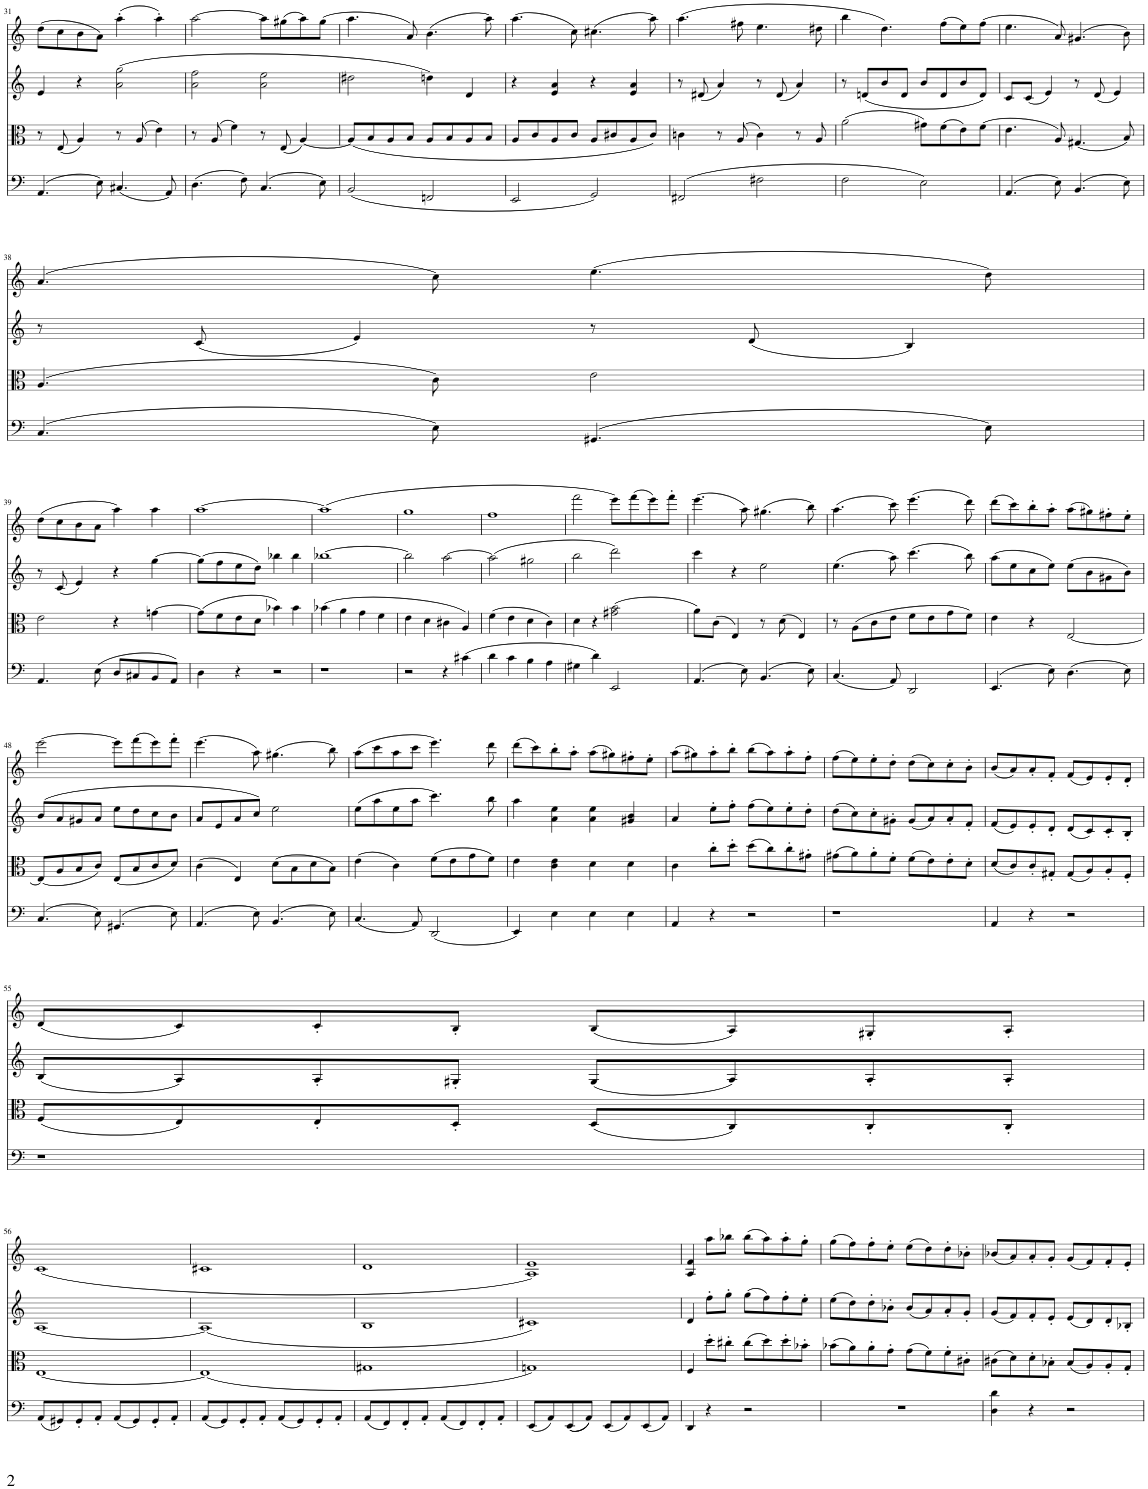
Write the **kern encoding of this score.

**kern	**kern	**kern	**kern
*part4	*part3	*part2	*part1
*staff4	*staff3	*staff2	*staff1
*I"Violoncello	*I"Viola	*I"Violin	*I"Violin
*I'Vc	*I'Vla	*I'Vln	*I'Vln
!!LO:PB:g=z
*clefF4	*clefC3	*clefG2	*clefG2
*k[]	*k[]	*k[]	*k[]
*M2/2	*M2/2	*M2/2	*M2/2
*met(c|)	*met(c|)	*met(c|)	*met(c|)
=31	=31	=31	=31
(4.AA/	8r	4e/	(8dd\L
.	(8E/	.	8cc\
.	4A/)	4r	8b\
8E\)	.	.	8a\J)
(4.C#X/	8r	(2a\ 2gg\	(4aa'\
.	(8A/	.	.
.	4e\)	.	4aa'\)
8AA/)	.	.	.
=32	=32	=32	=32
(4.D\	8r	2a\ 2ff\	[2aa\
.	(8A/	.	.
.	4f\)	.	.
8F\)	.	.	.
(4.C/	8r	2a\ 2ee\	8aa\L]
.	(8E/	.	(8gg#X\
.	[4A/)	.	8aa\)
8E\)	.	.	(8gg#\J
=33	=33	=33	=33
(2BB/	(8A/L]	2dd#X\	4.aa\
.	8B/	.	.
.	8A/	.	.
.	8B/J	.	8a/)
2FFn/	8A/L	4ddn\)	(4.b\
.	8B/	.	.
.	8A/	4d/	.
.	8B/J	.	8aa\)
=34	=34	=34	=34
2EE/	8A/L	4r	(4.aa\
.	8c/	.	.
.	8A/	4e/ 4a/	.
.	8c/J	.	8cc\)
2GG/)	8A/L	4r	(4.cc#X\
.	8c#X/	.	.
.	8A/	4e/ 4a/	.
.	8c#/J)	.	8aa\)
=35	=35	=35	=35
(2FF#X/	4cn\	8r	(4.aa\
.	.	(8d#X/	.
.	8r	4a/)	.
.	(8A/	.	8ff#X\
2F#X\	4c\)	8r	4.ee\
.	.	(8d#/	.
.	8r	4a/)	.
.	8A/	.	8dd#X\
=36	=36	=36	=36
2F\	(2a\	8r	4bb\
.	.	(8dn/L	.
.	.	8b/	4.dd\)
.	.	8d/J	.
2E\)	8g#X\L)	8b/L	.
.	(8f\	8d/	(8ff\L
.	8e\)	8b/	8ee\)
.	(8f\J	8d/J)	(8ff\J
=37	=37	=37	=37
(4.AA/	4.e\	8c/L	4.ee\
.	.	(8c/J	.
.	.	4e/)	.
8E\)	8A/)	.	8a/)
(4.BB/	(4.G#X/	8r	(4.g#X/
.	.	(8d/	.
.	.	4e/)	.
8E\)	8B/)	.	8b\)
!!LO:LB:g=z
=38	=38	=38	=38
(4.C/	(4.A/	8r	(4.a/
.	.	(8c/	.
.	.	4e/)	.
8E\)	8c\)	.	8cc\)
(4.GG#X/	2e\	8r	(4.ee\
.	.	(8d/	.
.	.	4B/)	.
8E\)	.	.	8dd\)
!!LO:LB:g=z
=39	=39	=39	=39
4.AA/	2e\	8r	(8dd\L
.	.	(8c/	8cc\
.	.	4e/)	8b\
(8E\	.	.	8a\J
8D/L	4r	4r	4aa\)
8C#X/	.	.	.
8BB/	[4gn\	[4gg\	4aa\
8AA/J)	.	.	.
=40	=40	=40	=40
4D\	(8g\L]	(8gg\L]	[1aa
.	8f\	8ff\	.
4r	8e\	8ee\	.
.	8d\J	8dd\J)	.
2r	4b-X\)	4bb-X\	.
.	4b-\	4bb-\	.
=41	=41	=41	=41
1r	(4b-X\	[1bb-X	(1aa]
.	4a\	.	.
.	4g\	.	.
.	4f\	.	.
=42	=42	=42	=42
2r	4e\	2bb-\]	1gg
.	4d\	.	.
4r	4c#X\	[2aa\	.
(4c#X\	4A/)	.	.
=43	=43	=43	=43
4d\	(4f\	(2aa\]	1ff
4c\	4e\	.	.
4B\	4d\	2gg#X\	.
4A\	4c\)	.	.
=44	=44	=44	=44
4G#X\	4d\	2bb\	2fff\
4d\)	4r	.	.
2EE/	(2g#X\ 2b\	2ddd\)	8eee\L)
.	.	.	(8fff\
.	.	.	8eee\)
.	.	.	8fff'\J
=45	=45	=45	=45
(4.AA/	8a\L)	4ccc\	(4.eee\
.	(8c\J	.	.
.	4E/)	4r	.
8E\)	.	.	8aa\)
(4.BB/	8r	2ee\	(4.gg#X\
.	(8d\	.	.
.	4E/)	.	.
8E\)	.	.	8bb\)
=46	=46	=46	=46
(4.C/	8r	(4.ee\	(4.aa\
.	(8A\L	.	.
.	8c\	.	.
8AA/)	8e\J	8aa\)	8ccc\)
2DD/	8f\L	(4.ccc\	(4.eee\
.	8e\	.	.
.	8g\	.	.
.	8f\J)	8bb\)	8ddd\)
=47	=47	=47	=47
(4.EE/	4e\	(8aa\L	(8ddd\L
.	.	8ee\	8ccc\)
.	4r	8cc\	8bb'\
8E\)	.	8ee\J)	8aa'\J
(4.D\	[2E/	(8ee\L	(8aa\L
.	.	8b\	8gg#X\)
.	.	8g#X\	8ff#X'\
8E\)	.	8b\J)	8ee'\J
!!LO:LB:g=z
=48	=48	=48	=48
(4.C/	(8E/L]	(8b/L	[2eee\
.	8A/	8a/	.
.	8B/	8g#X/	.
8E\)	8c/J)	8a/J	.
(4.GG#X/	(8E/L	8ee\L	8eee\L]
.	8B/	8dd\	(8fff\
.	8c/	8cc\	8eee\)
8E\)	8d/J)	8b\J	8fff'\J
=49	=49	=49	=49
(4.AA/	(4c\	8a/L	(4.eee\
.	.	8e/	.
.	4E/)	8a/	.
8E\)	.	8cc/J)	8aa\)
(4.BB/	(8d\L	2ee\	(4.gg#X\
.	8B\	.	.
.	8d\	.	.
8E\)	8B\J)	.	8bb\)
=50	=50	=50	=50
(4.C/	(4e\	(8ee\L	(8aa\L
.	.	8aa\	8ccc\
.	4c\)	8ee\	8aa\
8AA/)	.	8aa\J	8ccc\J
(2DD/	(8f\L	4.ccc\)	4.eee\)
.	8e\	.	.
.	8g\	.	.
.	8f\J)	8bb\	8ddd\
=51	=51	=51	=51
4EE/)	4e\	4aa\	(8ddd\L
.	.	.	8ccc\)
4E\	4c\ 4e\	4a\ 4ee\	8bb'\
.	.	.	8aa'\J
4E\	4d\	4a\ 4ee\	(8aa\L
.	.	.	8gg#X\)
4E\	4d\	4g#X/ 4b/	8ff#X'\
.	.	.	8ee'\J
=52	=52	=52	=52
4AA/	4c\	4a/	(8aa\L
.	.	.	8gg#X\)
4r	8cc'\L	8ee'\L	8aa'\
.	8dd'\J	8ff'\J	8bb'\J
2r	(8dd\L	(8ff\L	(8bb\L
.	8cc\)	8ee\)	8aa\)
.	8cc'\	8ee'\	8aa'\
.	8g#X'\J	8dd'\J	8ff'\J
=53	=53	=53	=53
1r	(8g#X\L	(8dd\L	(8ff\L
.	8a\)	8cc\)	8ee\)
.	8a'\	8cc'\	8ee'\
.	8f'\J	8g#X'\J	8dd'\J
.	(8f\L	(8g#/L	(8dd\L
.	8e\)	8a/)	8cc\)
.	8e'\	8a'/	8cc'\
.	8d'\J	8f'/J	8b'\J
=54	=54	=54	=54
4AA/	(8d/L	(8f/L	(8b/L
.	8c/)	8e/)	8a/)
4r	8c'/	8e'/	8a'/
.	8G#X'/J	8d'/J	8f'/J
2r	(8G#/L	(8d/L	(8f/L
.	8A/)	8c/)	8e/)
.	8A'/	8c'/	8e'/
.	8F'/J	8B'/J	8d'/J
!!LO:LB:g=z
=55	=55	=55	=55
1r	(8F/L	(8B/L	(8d/L
.	8E/)	8A/)	8c/)
.	8E'/	8A'/	8c'/
.	8D'/J	8G#X'/J	8B'/J
.	(8D/L	(8G#/L	(8B/L
.	8C/)	8A/)	8A/)
.	8C'/	8A'/	8G#X'/
.	8C'/J	8A'/J	8A'/J
!!LO:LB:g=z
=56	=56	=56	=56
(8AA/L	[1E	[1A	(1c
8GG#X/)	.	.	.
8GG#'/	.	.	.
8AA'/J	.	.	.
(8AA/L	.	.	.
8GG#/)	.	.	.
8GG#'/	.	.	.
8AA'/J	.	.	.
=57	=57	=57	=57
(8AA/L	(1E]	(1A]	1c#X
8GG/)	.	.	.
8GG'/	.	.	.
8AA'/J	.	.	.
(8AA/L	.	.	.
8GG/)	.	.	.
8GG'/	.	.	.
8AA'/J	.	.	.
=58	=58	=58	=58
(8AA/L	1G#X	1B	1d
8FF/)	.	.	.
8FF'/	.	.	.
8AA'/J	.	.	.
(8AA/L	.	.	.
8FF/)	.	.	.
8FF'/	.	.	.
8AA'/J	.	.	.
=59	=59	=59	=59
(8EE/L	1Gn)	1c#X)	1A 1e)
8AA/)	.	.	.
((8EE/	.	.	.
8AA/J))	.	.	.
(8EE/L	.	.	.
8AA/)	.	.	.
(8EE/	.	.	.
8AA/J)	.	.	.
=60	=60	=60	=60
4DD/	4F/	4d/	4A/ 4f/
4r	8dd'\L	8ff'\L	8aa\L
.	8cc#X'\J	8gg'\J	8bb-X\J
2r	(8cc#\L	(8gg\L	(8bb-\L
.	8dd\)	8ff\)	8aa\)
.	8dd'\	8ff'\	8aa'\
.	8b-X'\J	8ee'\J	8gg'\J
=61	=61	=61	=61
1r	(8b-X\L	(8ee\L	(8gg\L
.	8a\)	8dd\)	8ff\)
.	8a'\	8dd'\	8ff'\
.	8g'\J	8b-X'\J	8ee'\J
.	(8g\L	(8b-/L	(8ee\L
.	8f\)	8a/)	8dd\)
.	8f'\	8a'/	8dd'\
.	8c#X'\J	8g'/J	8b-X'\J
=62	=62	=62	=62
4D\ 4d\	(8c#X\L	(8g/L	(8b-X/L
.	8d\)	8f/)	8a/)
4r	8d'\	8f'/	8a'/
.	8B-X'\J	8e'/J	8g'/J
2r	(8B-/L	(8e/L	(8g/L
.	8A/)	8d/)	8f/)
.	8A'/	8d'/	8f'/
.	8G'/J	8B-X'/J	8e'/J
=	=	=	=
*-	*-	*-	*-
